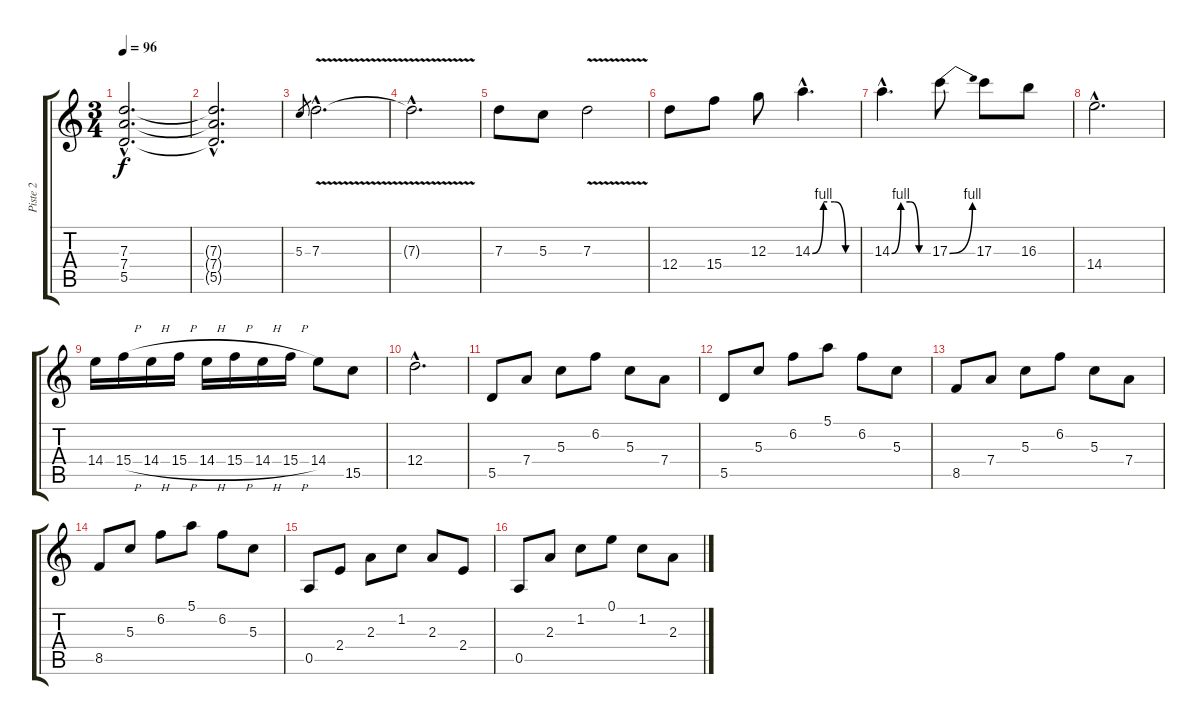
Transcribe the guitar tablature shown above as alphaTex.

\track ("Piste 2" "Piste 2") {instrument acousticguitarsteel}
\staff {score tabs}
\tuning (E4 B3 G3 D3 A2 E2) {hide}
\ts (3 4)
\tempo 96
\clef g2
\ks c
(7.3{hac} 7.4{hac} 5.5{hac}).2{d dy f} |
(7.3{hac t} 7.4{hac t} 5.5{hac t}).2{d instrument distortionguitar} |
5.3.8{gr} 7.3{v hac}.2{d} |
7.3{hac t}.2{d} |
7.3.8 5.3.8 7.3{v}.2 |
12.4.8 15.4.8 12.3.8 14.3{be (custom 0 0 15 4 30 4 45 0 60 0) hac}.4{d} |
14.3{be (custom 0 0 15 4 30 4 45 0 60 0) hac}.4{d} 17.3{be (bend 0 0 60 4)}.8 17.3.8 16.3.8 |
14.4{hac}.2{d} |
14.4.16 15.4{h}.16 14.4{h}.16 15.4{h}.16 14.4{h}.16 15.4{h}.16 14.4{h}.16 15.4{h}.16 14.4.8 15.5.8 |
12.4{hac}.2{d} |
5.5.8{instrument acousticguitarsteel} 7.4.8 5.3.8 6.2.8 5.3.8 7.4.8 |
5.5.8 5.3.8 6.2.8 5.1.8 6.2.8 5.3.8 |
8.5.8 7.4.8 5.3.8 6.2.8 5.3.8 7.4.8 |
8.5.8 5.3.8 6.2.8 5.1.8 6.2.8 5.3.8 |
0.5.8 2.4.8 2.3.8 1.2.8 2.3.8 2.4.8 |
0.5.8 2.3.8 1.2.8 0.1.8 1.2.8 2.3.8
